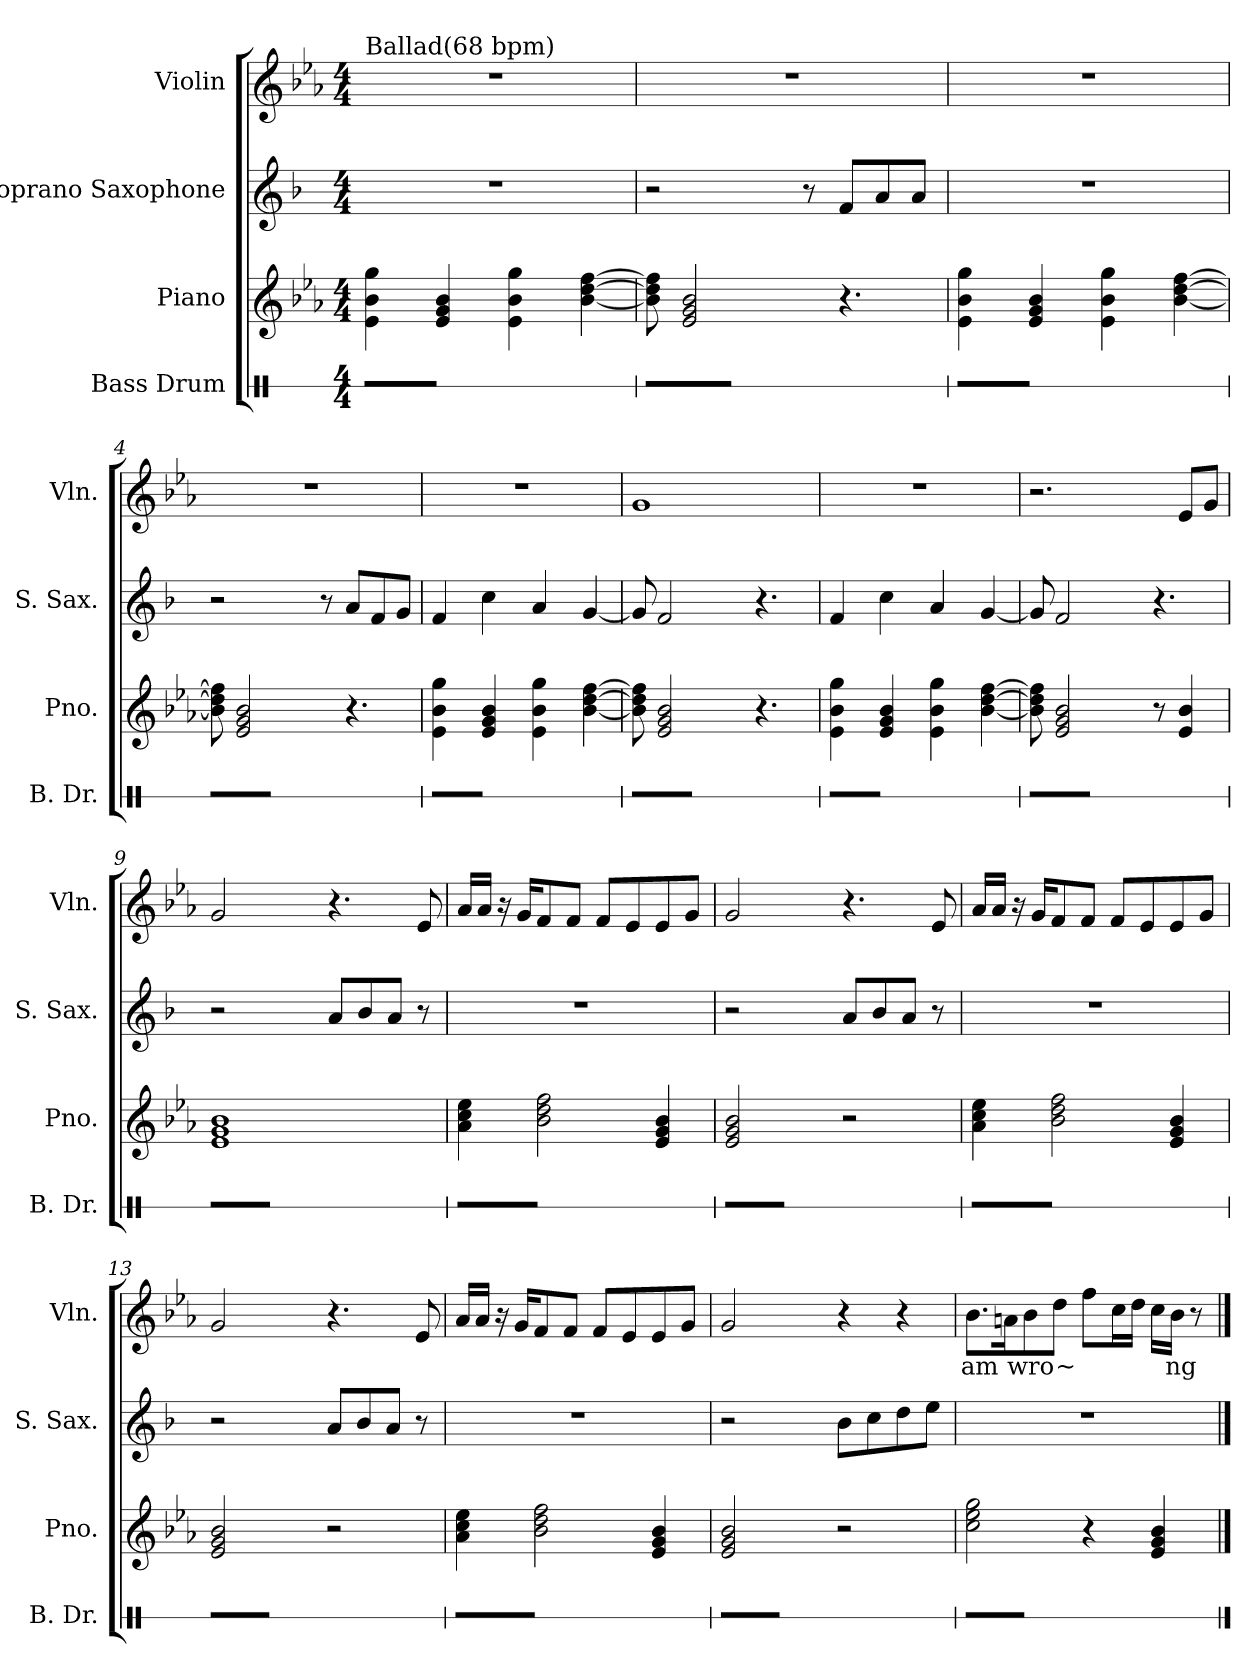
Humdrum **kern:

**kern	**kern	**kern	**kern	**text
*part4	*part3	*part2	*part1	*part1
*staff4	*staff3	*staff2	*staff1	*staff1
*I"Bass Drum	*I"Piano	*I"Soprano Saxophone	*I"Violin	*
*I'B. Dr.	*I'Pno.	*I'S. Sax.	*I'Vln.	*
*stria1	*	*	*	*
*clefX	*clefG2	*clefG2	*clefG2	*
*	*	*ITrd1c2	*	*
*k[]	*k[b-e-a-]	*k[b-e-a-]	*k[b-e-a-]	*
*C:	*E-:	*E-:	*E-:	*
*M4/4	*M4/4	*M4/4	*M4/4	*
=1	=1	=1	=1	=1
!	!	!	!LO:TX:a:t=Ballad(68 bpm)	!
8.R\L	4e-\ 4b-\ 4gg\	1r	1r	.
16R\K	.	.	.	.
8R\J	4e-/ 4g/ 4b-/	.	.	.
4R\	.	.	.	.
.	4e-\ 4b-\ 4gg\	.	.	.
8R\	.	.	.	.
4R\	[4b-\ [4dd\ [4ff\	.	.	.
=2	=2	=2	=2	=2
8.R\L	8b-\] 8dd\] 8ff\]	2r	1r	.
.	2e-/ 2g/ 2b-/	.	.	.
16R\K	.	.	.	.
8R\J	.	.	.	.
4R\	.	.	.	.
.	.	8r	.	.
8R\	4.r	8e-/L	.	.
4R\	.	8g/	.	.
.	.	8g/J	.	.
=3	=3	=3	=3	=3
8.R\L	4e-\ 4b-\ 4gg\	1r	1r	.
16R\K	.	.	.	.
8R\J	4e-/ 4g/ 4b-/	.	.	.
4R\	.	.	.	.
.	4e-\ 4b-\ 4gg\	.	.	.
8R\	.	.	.	.
4R\	[4b-\ [4dd\ [4ff\	.	.	.
=4	=4	=4	=4	=4
8.R\L	8b-\] 8dd\] 8ff\]	2r	1r	.
.	2e-/ 2g/ 2b-/	.	.	.
16R\K	.	.	.	.
8R\J	.	.	.	.
4R\	.	.	.	.
.	.	8r	.	.
8R\	4.r	8g/L	.	.
4R\	.	8e-/	.	.
.	.	8f/J	.	.
!!LO:LB:g=z
=5	=5	=5	=5	=5
8.R\L	4e-\ 4b-\ 4gg\	4e-/	1r	.
16R\K	.	.	.	.
8R\J	4e-/ 4g/ 4b-/	4b-\	.	.
4R\	.	.	.	.
.	4e-\ 4b-\ 4gg\	4g/	.	.
8R\	.	.	.	.
4R\	[4b-\ [4dd\ [4ff\	[4f/	.	.
=6	=6	=6	=6	=6
8.R\L	8b-\] 8dd\] 8ff\]	8f/]	1g	.
.	2e-/ 2g/ 2b-/	2e-/	.	.
16R\K	.	.	.	.
8R\J	.	.	.	.
4R\	.	.	.	.
8R\	4.r	4.r	.	.
4R\	.	.	.	.
=7	=7	=7	=7	=7
8.R\L	4e-\ 4b-\ 4gg\	4e-/	1r	.
16R\K	.	.	.	.
8R\J	4e-/ 4g/ 4b-/	4b-\	.	.
4R\	.	.	.	.
.	4e-\ 4b-\ 4gg\	4g/	.	.
8R\	.	.	.	.
4R\	[4b-\ [4dd\ [4ff\	[4f/	.	.
=8	=8	=8	=8	=8
8.R\L	8b-\] 8dd\] 8ff\]	8f/]	2.r	.
.	2e-/ 2g/ 2b-/	2e-/	.	.
16R\K	.	.	.	.
8R\J	.	.	.	.
4R\	.	.	.	.
8R\	8r	4.r	.	.
4R\	4e-/ 4b-/	.	8e-/L	.
.	.	.	8g/J	.
=9	=9	=9	=9	=9
8.R\L	1e- 1g 1b-	2r	2g/	.
16R\K	.	.	.	.
8R\J	.	.	.	.
4R\	.	.	.	.
.	.	8g/L	4.r	.
8R\	.	8a-/	.	.
4R\	.	8g/J	.	.
.	.	8r	8e-/	.
!!LO:PB:g=z
=10	=10	=10	=10	=10
8.R\L	4a-\ 4cc\ 4ee-\	1r	16a-/LL	.
.	.	.	16a-/JJ	.
.	.	.	16r	.
16R\K	.	.	16g/KL	.
8R\J	2b-\ 2dd\ 2ff\	.	8f/	.
4R\	.	.	8f/J	.
.	.	.	8f/L	.
8R\	.	.	8e-/	.
4R\	4e-/ 4g/ 4b-/	.	8e-/	.
.	.	.	8g/J	.
=11	=11	=11	=11	=11
8.R\L	2e-/ 2g/ 2b-/	2r	2g/	.
16R\K	.	.	.	.
8R\J	.	.	.	.
4R\	.	.	.	.
.	2r	8g/L	4.r	.
8R\	.	8a-/	.	.
4R\	.	8g/J	.	.
.	.	8r	8e-/	.
=12	=12	=12	=12	=12
8.R\L	4a-\ 4cc\ 4ee-\	1r	16a-/LL	.
.	.	.	16a-/JJ	.
.	.	.	16r	.
16R\K	.	.	16g/KL	.
8R\J	2b-\ 2dd\ 2ff\	.	8f/	.
4R\	.	.	8f/J	.
.	.	.	8f/L	.
8R\	.	.	8e-/	.
4R\	4e-/ 4g/ 4b-/	.	8e-/	.
.	.	.	8g/J	.
=13	=13	=13	=13	=13
8.R\L	2e-/ 2g/ 2b-/	2r	2g/	.
16R\K	.	.	.	.
8R\J	.	.	.	.
4R\	.	.	.	.
.	2r	8g/L	4.r	.
8R\	.	8a-/	.	.
4R\	.	8g/J	.	.
.	.	8r	8e-/	.
!!LO:LB:g=z
=14	=14	=14	=14	=14
8.R\L	4a-\ 4cc\ 4ee-\	1r	16a-/LL	.
.	.	.	16a-/JJ	.
.	.	.	16r	.
16R\K	.	.	16g/KL	.
8R\J	2b-\ 2dd\ 2ff\	.	8f/	.
4R\	.	.	8f/J	.
.	.	.	8f/L	.
8R\	.	.	8e-/	.
4R\	4e-/ 4g/ 4b-/	.	8e-/	.
.	.	.	8g/J	.
=15	=15	=15	=15	=15
8.R\L	2e-/ 2g/ 2b-/	2r	2g/	.
16R\K	.	.	.	.
8R\J	.	.	.	.
4R\	.	.	.	.
.	2r	8a-\L	4r	.
8R\	.	8b-\	.	.
4R\	.	8cc\	4r	.
.	.	8dd\J	.	.
=16	=16	=16	=16	=16
8.R\L	2cc\ 2ee-\ 2gg\	1r	8.b-\L	am
16R\K	.	.	16an\K	.
8R\J	.	.	8b-\	wro
4R\	.	.	8dd\J	~
.	4r	.	8ff\L	.
8R\	.	.	16cc\L	.
.	.	.	16dd\JJ	.
4R\	4e-/ 4g/ 4b-/	.	16cc\LL	.
.	.	.	16b-\JJ	ng
.	.	.	8r	.
==	==	==	==	==
*-	*-	*-	*-	*-
